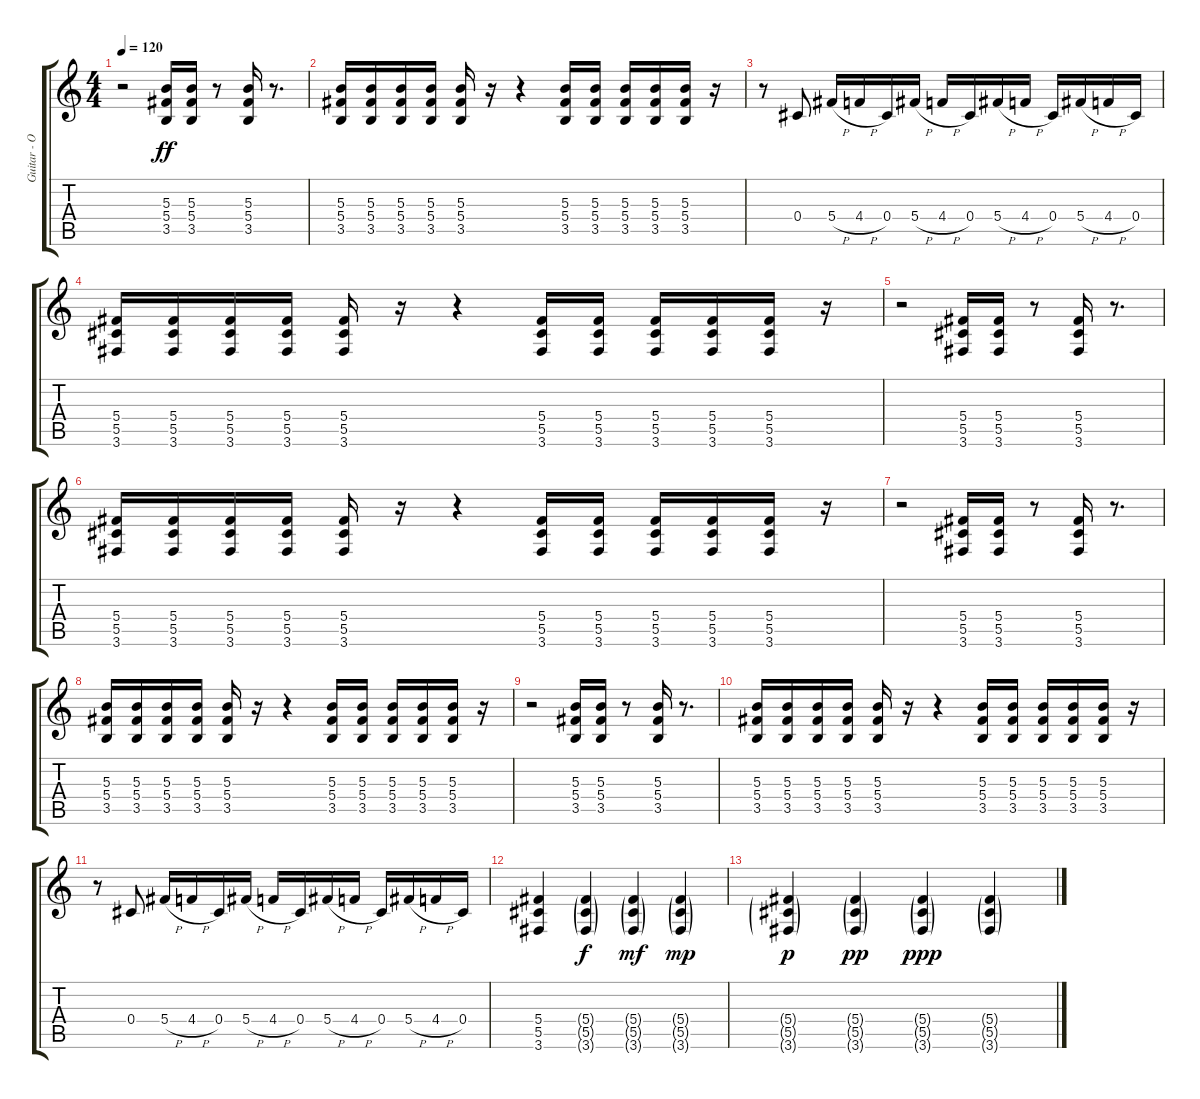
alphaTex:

\track ("Guitar - Overdrive" "Guitar - O") {instrument overdrivenguitar}
\staff {score tabs}
\tuning (Eb4 Bb3 Gb3 Db3 Ab2 Eb2) {hide}
\ts (4 4)
\tempo 120
\clef g2
\ks c
r.2{dy ff} (5.3 5.4 3.5).16 (5.3 5.4 3.5).16 r.8 (5.3 5.4 3.5).16 r.8{d} |
(5.3 5.4 3.5).16 (5.3 5.4 3.5).16 (5.3 5.4 3.5).16 (5.3 5.4 3.5).16 (5.3 5.4 3.5).16 r.16 r.4 (5.3 5.4 3.5).16 (5.3 5.4 3.5).16 (5.3 5.4 3.5).16 (5.3 5.4 3.5).16 (5.3 5.4 3.5).16 r.16 |
r.8 0.4.8 5.4{h}.16 4.4{h}.16 0.4.16 5.4{h}.16 4.4{h}.16 0.4.16 5.4{h}.16 4.4{h}.16 0.4.16 5.4{h}.16 4.4{h}.16 0.4.16 |
(5.4 5.5 3.6).16 (5.4 5.5 3.6).16 (5.4 5.5 3.6).16 (5.4 5.5 3.6).16 (5.4 5.5 3.6).16 r.16 r.4 (5.4 5.5 3.6).16 (5.4 5.5 3.6).16 (5.4 5.5 3.6).16 (5.4 5.5 3.6).16 (5.4 5.5 3.6).16 r.16 |
r.2 (5.4 5.5 3.6).16 (5.4 5.5 3.6).16 r.8 (5.4 5.5 3.6).16 r.8{d} |
(5.4 5.5 3.6).16 (5.4 5.5 3.6).16 (5.4 5.5 3.6).16 (5.4 5.5 3.6).16 (5.4 5.5 3.6).16 r.16 r.4 (5.4 5.5 3.6).16 (5.4 5.5 3.6).16 (5.4 5.5 3.6).16 (5.4 5.5 3.6).16 (5.4 5.5 3.6).16 r.16 |
r.2 (5.4 5.5 3.6).16 (5.4 5.5 3.6).16 r.8 (5.4 5.5 3.6).16 r.8{d} |
(5.3 5.4 3.5).16 (5.3 5.4 3.5).16 (5.3 5.4 3.5).16 (5.3 5.4 3.5).16 (5.3 5.4 3.5).16 r.16 r.4 (5.3 5.4 3.5).16 (5.3 5.4 3.5).16 (5.3 5.4 3.5).16 (5.3 5.4 3.5).16 (5.3 5.4 3.5).16 r.16 |
r.2 (5.3 5.4 3.5).16 (5.3 5.4 3.5).16 r.8 (5.3 5.4 3.5).16 r.8{d} |
(5.3 5.4 3.5).16 (5.3 5.4 3.5).16 (5.3 5.4 3.5).16 (5.3 5.4 3.5).16 (5.3 5.4 3.5).16 r.16 r.4 (5.3 5.4 3.5).16 (5.3 5.4 3.5).16 (5.3 5.4 3.5).16 (5.3 5.4 3.5).16 (5.3 5.4 3.5).16 r.16 |
r.8 0.4.8 5.4{h}.16 4.4{h}.16 0.4.16 5.4{h}.16 4.4{h}.16 0.4.16 5.4{h}.16 4.4{h}.16 0.4.16 5.4{h}.16 4.4{h}.16 0.4.16 |
(5.4 5.5 3.6).4 (5.4{g} 5.5{g} 3.6{g}).4{dy f} (5.4{g} 5.5{g} 3.6{g}).4{dy mf} (5.4{g} 5.5{g} 3.6{g}).4{dy mp} |
(5.4{g} 5.5{g} 3.6{g}).4{dy p} (5.4{g} 5.5{g} 3.6{g}).4{dy pp} (5.4{g} 5.5{g} 3.6{g}).4{dy ppp} (5.4{g} 5.5{g} 3.6{g}).4
